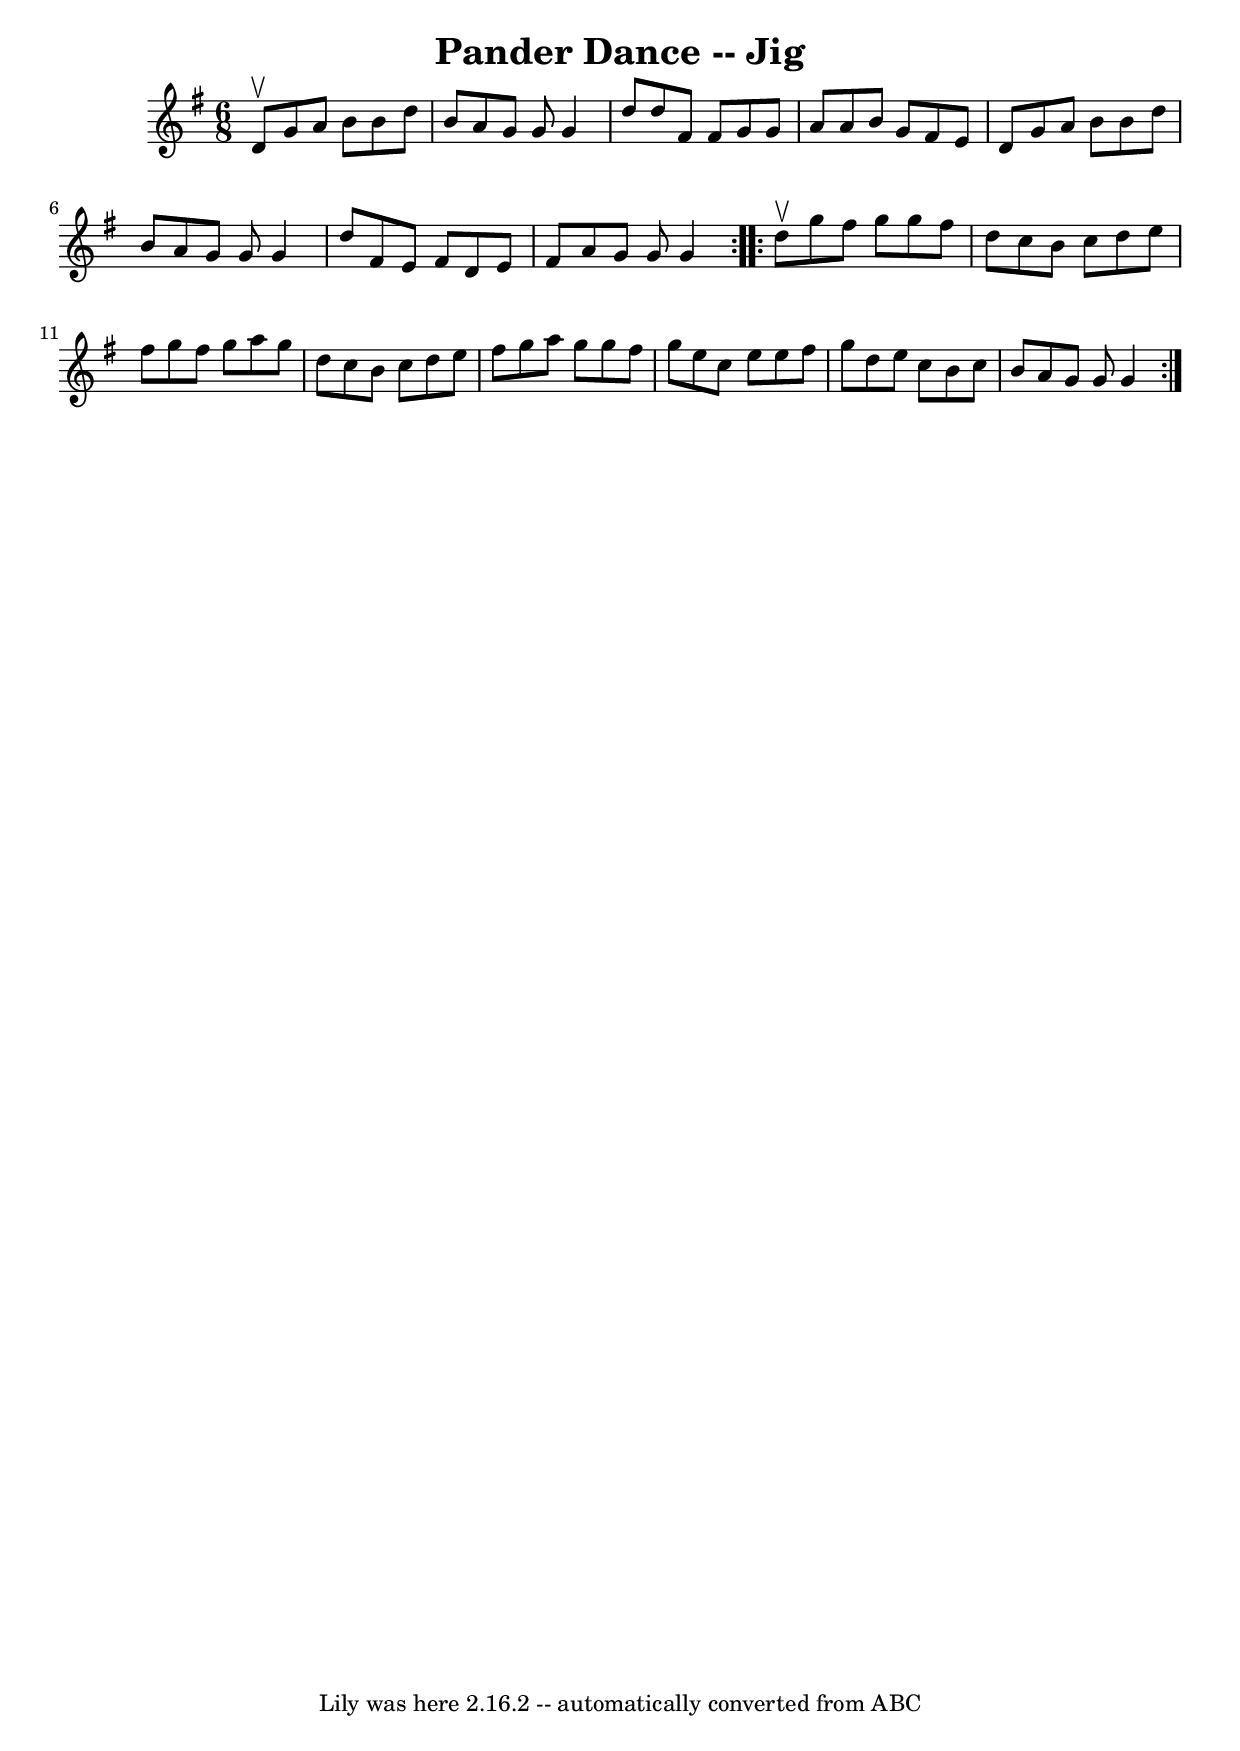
\version "2.16.2"
\include "Mammoth.ily"
\header {
  %% book = "Ryan's Mammoth Collection"
 crossRefNumber = "1"
 footnotes = "\\\\91 476"
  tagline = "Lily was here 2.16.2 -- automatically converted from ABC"
  title = "Pander Dance -- Jig"

}
voicedefault =  {



  \repeat volta 2 {

    \time 6/8 
    \key g \major d'8^\upbow  |
 g'8 a'8 b'8 b'8 d''8 b'8     |
 a'8 g'8 g'8 g'4 d''8    |
 d''8 fis'8 fis'8 g'8 g'8 a'8     |
 a'8 b'8 g'8 fis'8 e'8 d'8     |
 g'8 a'8 b'8 b'8 d''8 b'8    |
 a'8 g'8 g'8 g'4 d''8     |
 fis'8 e'8 fis'8 d'8 e'8 fis'8     |
 a'8 g'8 g'8 g'4  
  }     
  \repeat volta 2 {
 d''8^\upbow  |
 g''8 fis''8 g''8 g''8 fis''8 d''8     |
 c''8 b'8 c''8 d''8 e''8 fis''8    |
 g''8 fis''8 g''8 a''8 g''8 d''8     |
 c''8 b'8 c''8 d''8 e''8 fis''8     |
 g''8 a''8 g''8 g''8 fis''8 g''8     |
 e''8 c''8 e''8 e''8 fis''8 g''8    |
 d''8 e''8 c''8 b'8 c''8 b'8     |
 a'8 g'8 g'8    
 g'4  
  }   

}

\score{
  <<

    \context Staff="default"
    {
      \voicedefault 
      
    }

  >>
  \layout {
    
  }
  \midi {
  }

}
